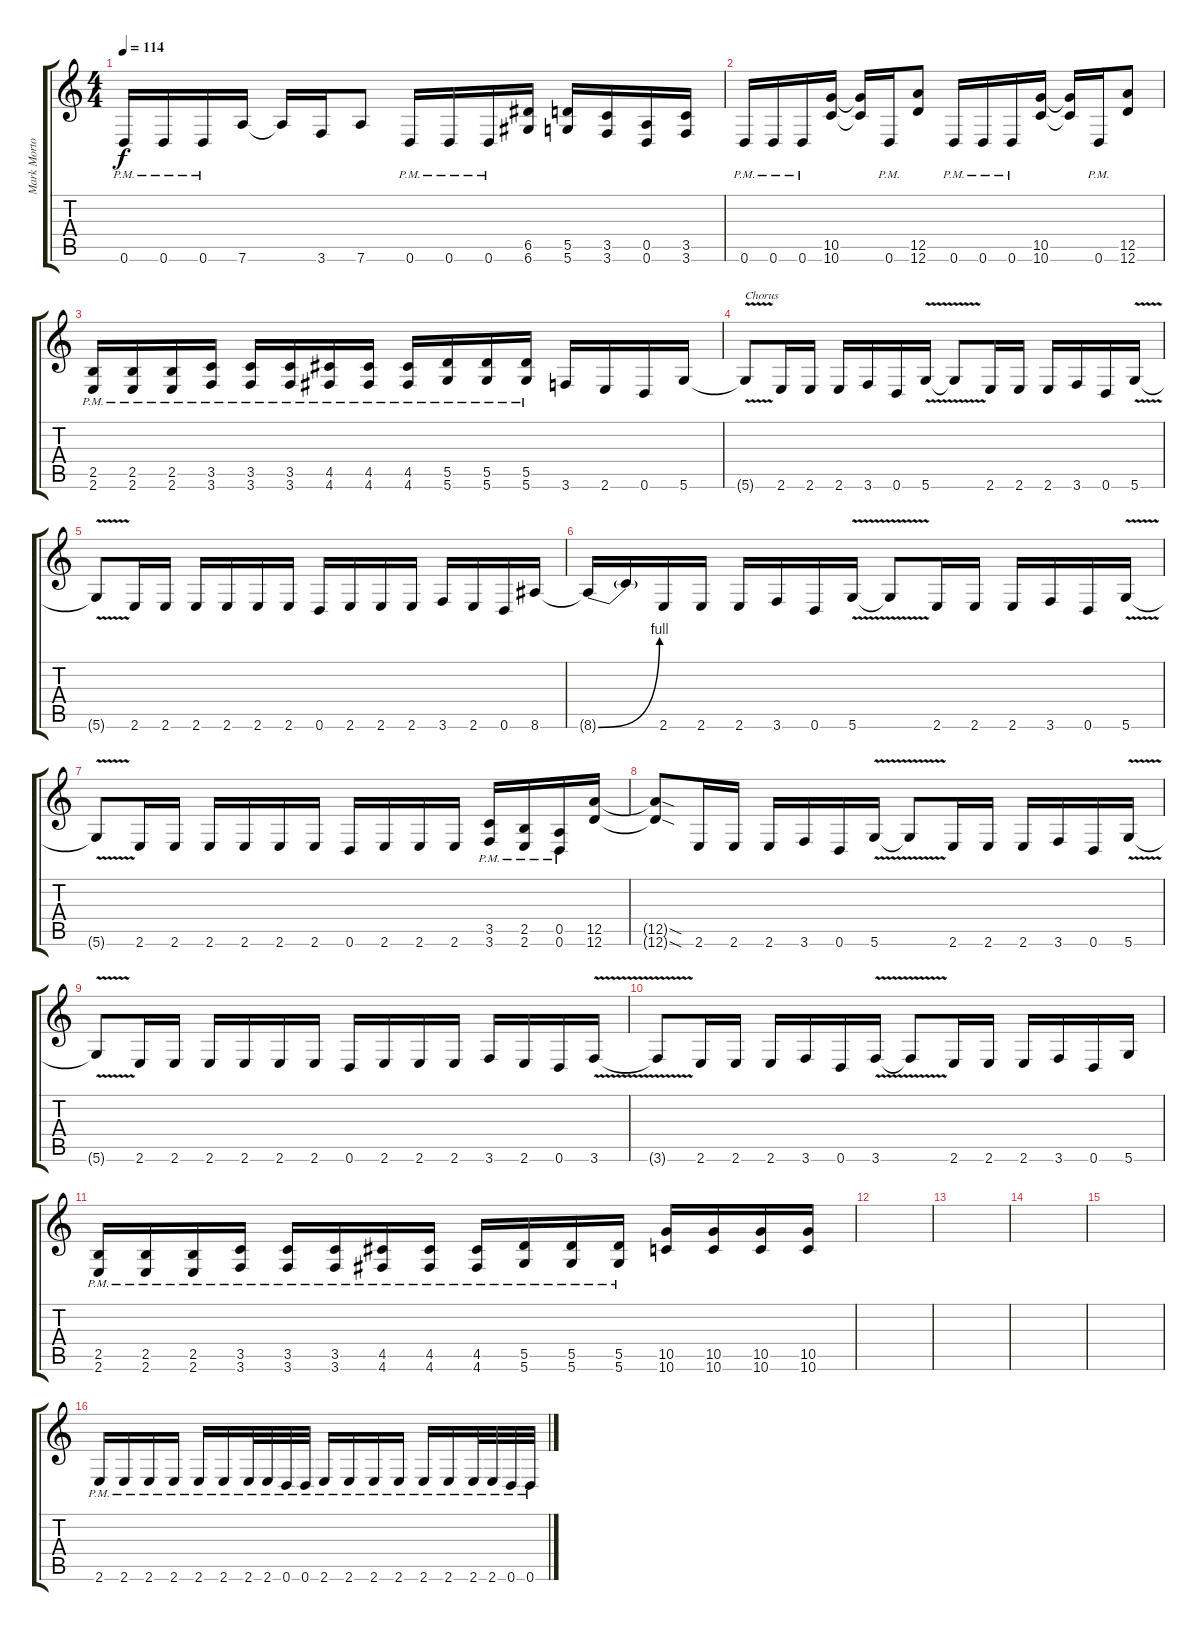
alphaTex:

\track ("Mark Morton (Rhythm)" "Mark Morto") {instrument distortionguitar}
\staff {score tabs}
\tuning (E4 B3 G3 D3 A2 D2) {hide}
\ts (4 4)
\tempo 114
\clef g2
\ks c
0.6{pm}.16{dy f} 0.6{pm}.16 0.6{pm}.16 7.6.16 7.6{t}.16 3.6.16 7.6.8 0.6{pm}.16 0.6{pm}.16 0.6{pm}.16 (6.5 6.6).16 (5.5 5.6).16 (3.5 3.6).16 (0.5 0.6).16 (3.5 3.6).16 |
0.6{pm}.16 0.6{pm}.16 0.6{pm}.16 (10.5 10.6).16 (10.5{t} 10.6{t}).16 0.6{pm}.16 (12.5 12.6).8 0.6{pm}.16 0.6{pm}.16 0.6{pm}.16 (10.5 10.6).16 (10.5{t} 10.6{t}).16 0.6{pm}.16 (12.5 12.6).8 |
(2.5{pm} 2.6{pm}).16 (2.5{pm} 2.6{pm}).16 (2.5{pm} 2.6{pm}).16 (3.5{pm} 3.6{pm}).16 (3.5{pm} 3.6{pm}).16 (3.5{pm} 3.6{pm}).16 (4.5{pm} 4.6{pm}).16 (4.5{pm} 4.6{pm}).16 (4.5{pm} 4.6{pm}).16 (5.5{pm} 5.6{pm}).16 (5.5{pm} 5.6{pm}).16 (5.5{pm} 5.6{pm}).16 3.6.16 2.6.16 0.6.16 5.6.16 |
5.6{v t}.8{txt "Chorus"} 2.6.16 2.6.16 2.6.16 3.6.16 0.6.16 5.6{v}.16 5.6{t}.8 2.6.16 2.6.16 2.6.16 3.6.16 0.6.16 5.6{v}.16 |
5.6{t}.8 2.6.16 2.6.16 2.6.16 2.6.16 2.6.16 2.6.16 0.6.16 2.6.16 2.6.16 2.6.16 3.6.16 2.6.16 0.6.16 8.6.16 |
8.6{be (bend 0 0 60 4) t}.16 8.6{t}.16 2.6.16 2.6.16 2.6.16 3.6.16 0.6.16 5.6{v}.16 5.6{t}.8 2.6.16 2.6.16 2.6.16 3.6.16 0.6.16 5.6{v}.16 |
5.6{t}.8 2.6.16 2.6.16 2.6.16 2.6.16 2.6.16 2.6.16 0.6.16 2.6.16 2.6.16 2.6.16 (3.5{pm} 3.6{pm}).16 (2.5{pm} 2.6{pm}).16 (0.5{pm} 0.6{pm}).16 (12.5 12.6).16 |
(12.5{sod t} 12.6{sod t}).8 2.6.16 2.6.16 2.6.16 3.6.16 0.6.16 5.6{v}.16 5.6{t}.8 2.6.16 2.6.16 2.6.16 3.6.16 0.6.16 5.6{v}.16 |
5.6{t}.8 2.6.16 2.6.16 2.6.16 2.6.16 2.6.16 2.6.16 0.6.16 2.6.16 2.6.16 2.6.16 3.6.16 2.6.16 0.6.16 3.6{v}.16 |
3.6{t}.8 2.6.16 2.6.16 2.6.16 3.6.16 0.6.16 3.6{v}.16 3.6{t}.8 2.6.16 2.6.16 2.6.16 3.6.16 0.6.16 5.6.16 |
(2.5{pm} 2.6{pm}).16 (2.5{pm} 2.6{pm}).16 (2.5{pm} 2.6{pm}).16 (3.5{pm} 3.6{pm}).16 (3.5{pm} 3.6{pm}).16 (3.5{pm} 3.6{pm}).16 (4.5{pm} 4.6{pm}).16 (4.5{pm} 4.6{pm}).16 (4.5{pm} 4.6{pm}).16 (5.5{pm} 5.6{pm}).16 (5.5{pm} 5.6{pm}).16 (5.5{pm} 5.6{pm}).16 (10.5 10.6).16 (10.5 10.6).16 (10.5 10.6).16 (10.5 10.6).16 |
|
|
|
|
2.6{pm}.16 2.6{pm}.16 2.6{pm}.16 2.6{pm}.16 2.6{pm}.16 2.6{pm}.16 2.6{pm}.32 2.6{pm}.32 0.6{pm}.32 0.6{pm}.32 2.6{pm}.16 2.6{pm}.16 2.6{pm}.16 2.6{pm}.16 2.6{pm}.16 2.6{pm}.16 2.6{pm}.32 2.6{pm}.32 0.6{pm}.32 0.6{pm}.32
